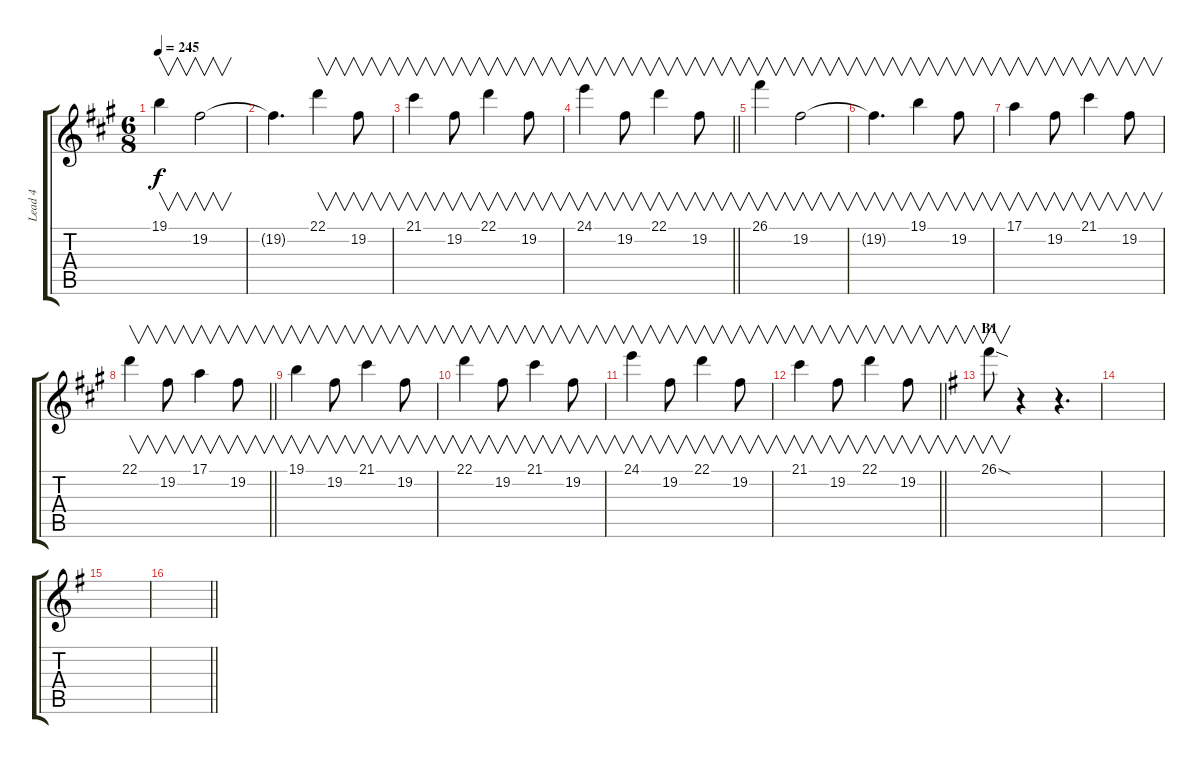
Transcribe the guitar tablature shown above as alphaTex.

\track ("Lead 4" "Lead 4") {instrument lead2sawtooth}
\staff {score tabs}
\tuning (E4 B3 G3 D3 A2 E2) {hide}
\ts (6 8)
\section ("" "")
\tempo 245
\clef g2
\ks a
19.1.4{v dy f} 19.2.2{v} |
19.2{t}.4{d} 22.1.4{v} 19.2.8{v} |
21.1.4{v} 19.2.8{v} 22.1.4{v} 19.2.8{v} |
\barLineRight lightlight
24.1.4{v} 19.2.8{v} 22.1.4{v} 19.2.8{v} |
\section ("" "")
26.1.4{v} 19.2.2{v} |
19.2{t}.4{v d} 19.1.4{v} 19.2.8{v} |
17.1.4{v} 19.2.8{v} 21.1.4{v} 19.2.8{v} |
\barLineRight lightlight
22.1.4{v} 19.2.8{v} 17.1.4{v} 19.2.8{v} |
\section ("" "")
19.1.4{v} 19.2.8{v} 21.1.4{v} 19.2.8{v} |
22.1.4{v} 19.2.8{v} 21.1.4{v} 19.2.8{v} |
24.1.4{v} 19.2.8{v} 22.1.4{v} 19.2.8{v} |
\barLineRight lightlight
21.1.4{v} 19.2.8{v} 22.1.4{v} 19.2.8{v} |
\section ("" "B1")
\ks eminor
26.1{sod}.8{v} r.4 r.4{d} |
|
|
\barLineRight lightlight
